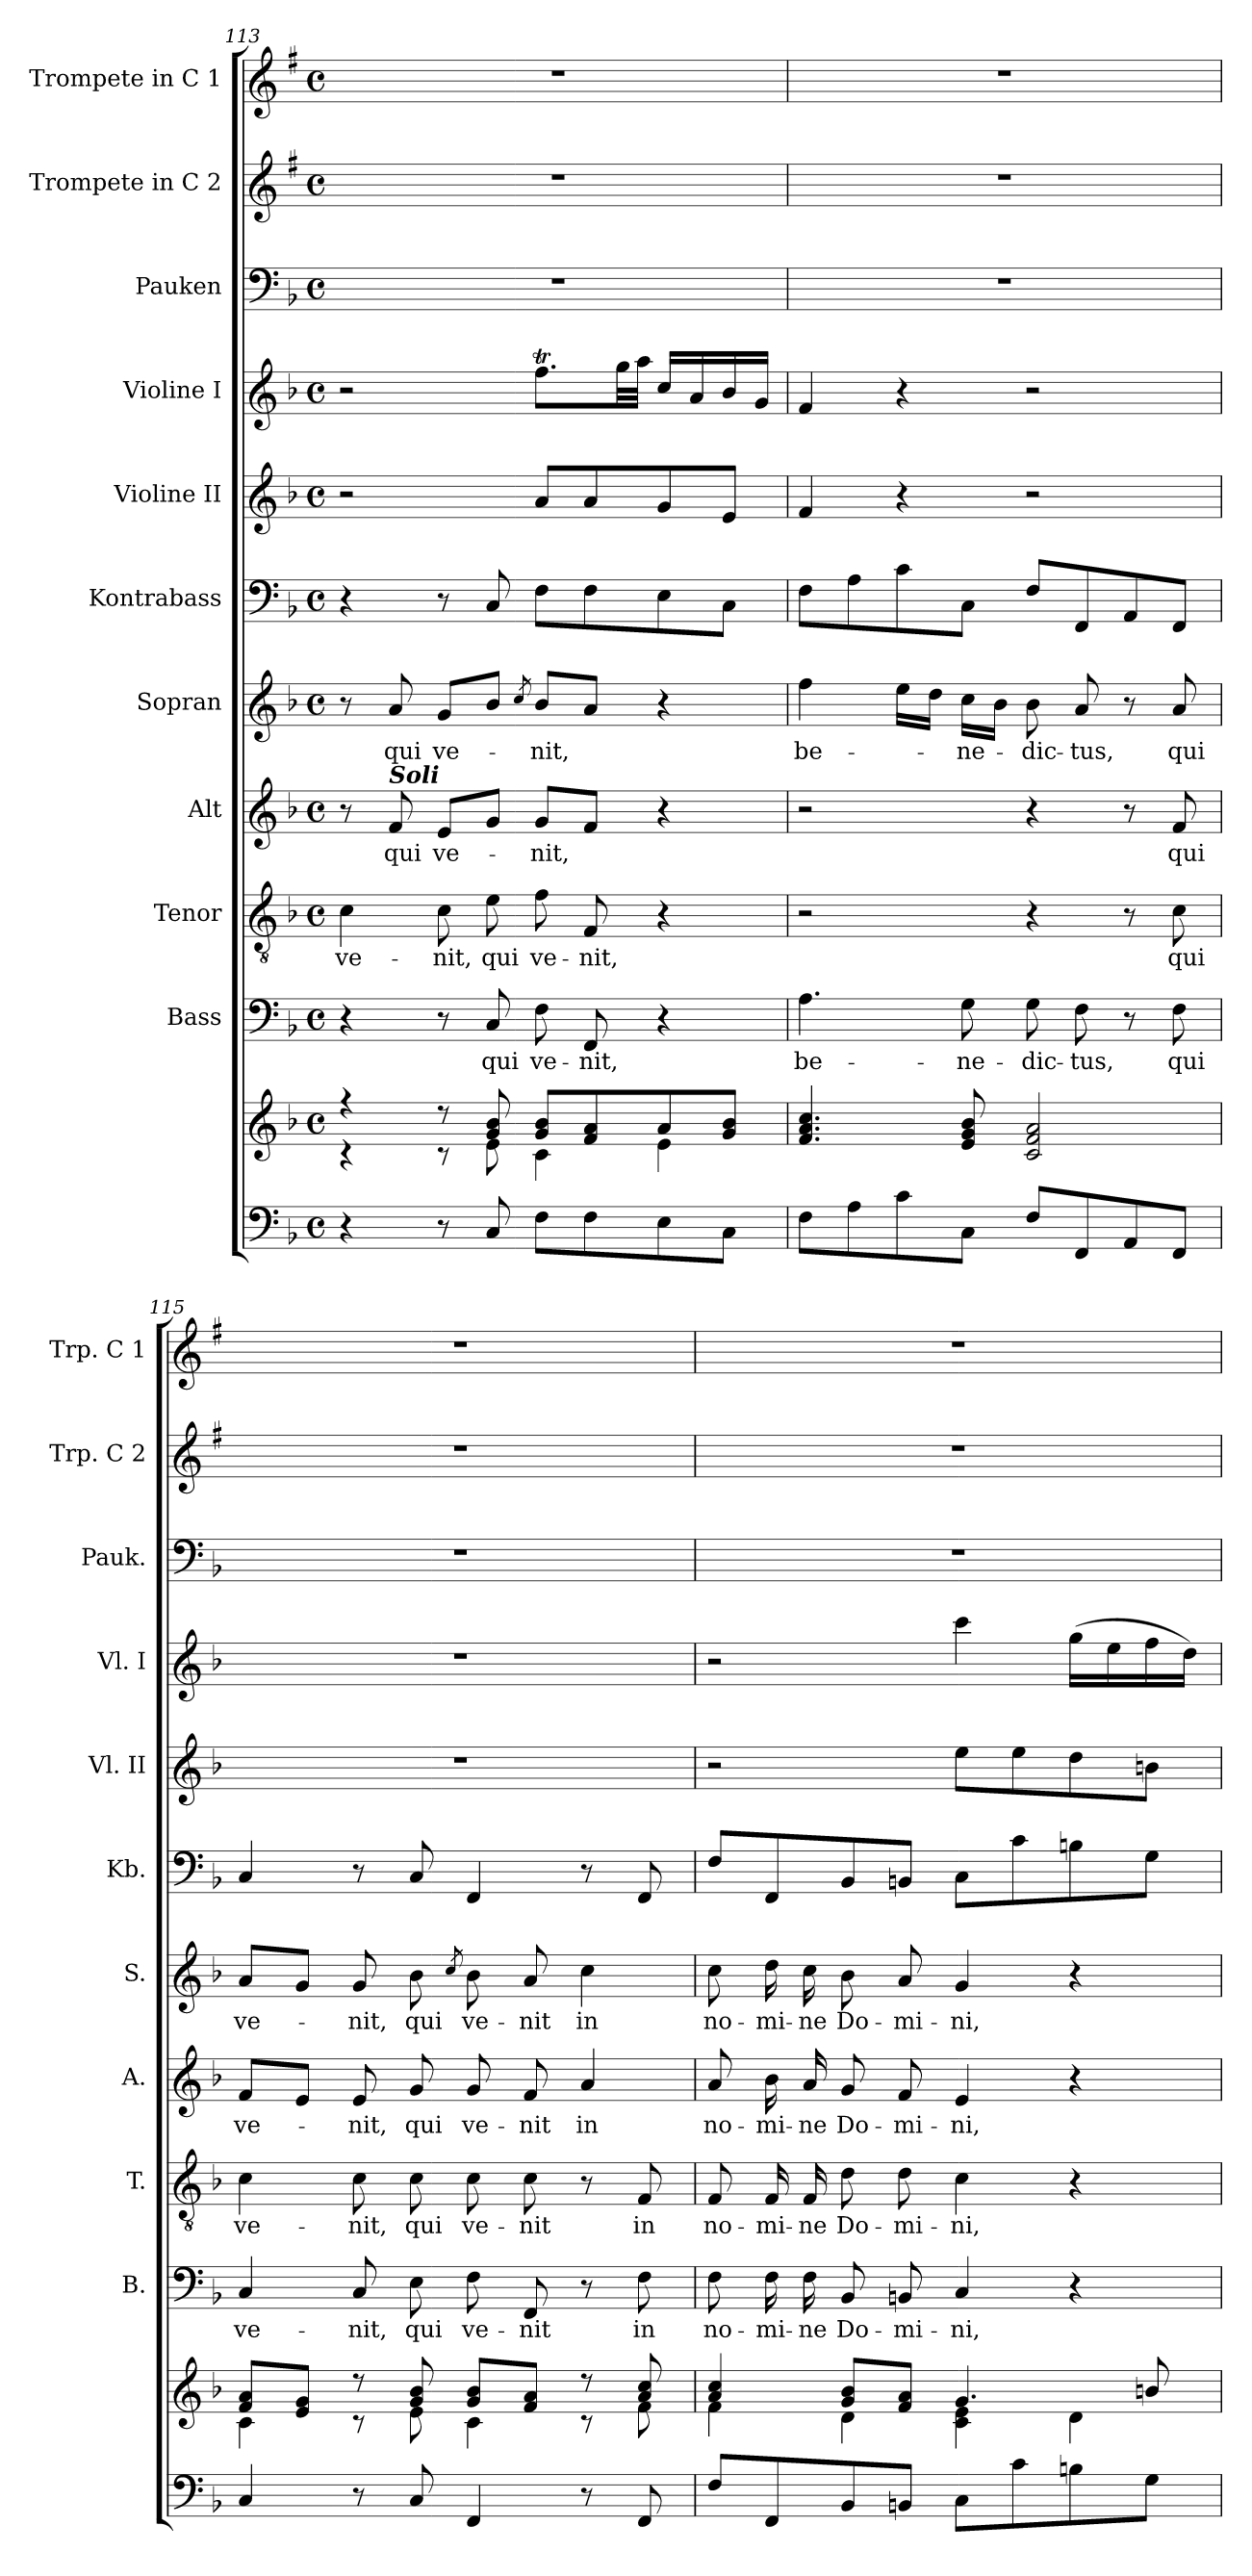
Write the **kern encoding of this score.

**kern	**kern	**kern	**text	**kern	**text	**kern	**text	**kern	**text	**kern	**kern	**kern	**kern	**kern	**kern
*part11	*part11	*part10	*part10	*part9	*part9	*part8	*part8	*part7	*part7	*part6	*part5	*part4	*part3	*part2	*part1
*staff12	*staff11	*staff10	*staff10	*staff9	*staff9	*staff8	*staff8	*staff7	*staff7	*staff6	*staff5	*staff4	*staff3	*staff2	*staff1
*	*	*I"Bass	*	*I"Tenor	*	*I"Alt	*	*I"Sopran	*	*I"Kontrabass	*I"Violine II	*I"Violine I	*I"Pauken	*I"Trompete in C 2	*I"Trompete in C 1
*	*	*I'B.	*	*I'T.	*	*I'A.	*	*I'S.	*	*I'Kb.	*I'Vl. II	*I'Vl. I	*I'Pauk.	*I'Trp. C 2	*I'Trp. C 1
*clefF4	*clefG2	*clefF4	*	*clefGv2	*	*clefG2	*	*clefG2	*	*clefF4	*clefG2	*clefG2	*clefF4	*clefG2	*clefG2
*	*	*	*	*	*	*	*	*	*	*ITrd7c12	*	*	*	*ITrd1c2	*ITrd1c2
*k[b-]	*k[b-]	*k[b-]	*	*k[b-]	*	*k[b-]	*	*k[b-]	*	*k[b-]	*k[b-]	*k[b-]	*k[b-]	*k[b-]	*k[b-]
*F:	*F:	*F:	*	*F:	*	*F:	*	*F:	*	*F:	*F:	*F:	*F:	*F:	*F:
*M4/4	*M4/4	*M4/4	*	*M4/4	*	*M4/4	*	*M4/4	*	*M4/4	*M4/4	*M4/4	*M4/4	*M4/4	*M4/4
*met(c)	*met(c)	*met(c)	*	*met(c)	*	*met(c)	*	*met(c)	*	*met(c)	*met(c)	*met(c)	*met(c)	*met(c)	*met(c)
=113	=113	=113	=113	=113	=113	=113	=113	=113	=113	=113	=113	=113	=113	=113	=113
*	*^	*	*	*	*	*	*	*	*	*	*	*	*	*	*
!	!	!	!	!	!	!LO:LY:b	!	!	!	!	!	!	!	!	!	!
4r	4r	4r	4r	.	4c\	ve-	8r	.	8r	.	4r	2r	2r	1r	1r	1r
!	!	!	!	!	!	!	!LO:TX:a:Bi:t=Soli	!	!	!	!	!	!	!	!	!
!	!	!	!	!	!	!	!	!LO:LY:b	!	!LO:LY:b	!	!	!	!	!	!
.	.	.	.	.	.	.	8f/	qui	8a/	qui	.	.	.	.	.	.
!	!	!	!	!	!	!LO:LY:b	!	!LO:LY:b	!	!LO:LY:b	!	!	!	!	!	!
8r	8r	8r	8r	.	8c\	-nit,	8e/L	ve-	8g/L	ve-	8r	.	.	.	.	.
!	!	!	!	!LO:LY:b	!	!LO:LY:b	!	!	!	!	!	!	!	!	!	!
8C/	8g/ 8b-/	8e\	8C/	qui	8e\	qui	8g/J	.	8b-/J	.	8CC/	.	.	.	.	.
.	.	.	.	.	.	.	.	.	8qcc/	.	.	.	.	.	.	.
!	!	!	!	!LO:LY:b	!	!LO:LY:b	!	!LO:LY:b	!	!LO:LY:b	!	!	!	!	!	!
8F\L	8g/ 8b-/L	4c\	8F\	ve-	8f\	ve-	8g/L	-nit,	8b-/L	-nit,	8FF\L	8a/L	8.ffT\L	.	.	.
!	!	!	!	!LO:LY:b	!	!LO:LY:b	!	!	!	!	!	!	!	!	!	!
8F\	8f/ 8a/	.	8FF/	-nit,	8F/	-nit,	8f/J	.	8a/J	.	8FF\	8a/	.	.	.	.
.	.	.	.	.	.	.	.	.	.	.	.	.	32gg\LL	.	.	.
.	.	.	.	.	.	.	.	.	.	.	.	.	32aa\JJJ	.	.	.
8E\	8a/	4e\	4r	.	4r	.	4r	.	4r	.	8EE\	8g/	16cc/LL	.	.	.
.	.	.	.	.	.	.	.	.	.	.	.	.	16a/	.	.	.
8C\J	8g/ 8b-/J	.	.	.	.	.	.	.	.	.	8CC\J	8e/J	16b-/	.	.	.
.	.	.	.	.	.	.	.	.	.	.	.	.	16g/JJ	.	.	.
*	*v	*v	*	*	*	*	*	*	*	*	*	*	*	*	*	*
!!LO:PB:g=z
=114	=114	=114	=114	=114	=114	=114	=114	=114	=114	=114	=114	=114	=114	=114	=114
!	!	!	!LO:LY:b	!	!	!	!	!	!LO:LY:b	!	!	!	!	!	!
8F\L	4.f/ 4.a/ 4.cc/	4.A\	be-	2r	.	2r	.	4ff\	be-	8FF\L	4f/	4f/	1r	1r	1r
8A\	.	.	.	.	.	.	.	.	.	8AA\	.	.	.	.	.
8c\	.	.	.	.	.	.	.	16ee\LL	.	8C\	4r	4r	.	.	.
.	.	.	.	.	.	.	.	16dd\JJ	.	.	.	.	.	.	.
!	!	!	!LO:LY:b	!	!	!	!	!	!LO:LY:b	!	!	!	!	!	!
8C\J	8e/ 8g/ 8b-/	8G\	-ne-	.	.	.	.	16cc\LL	-ne-	8CC\J	.	.	.	.	.
.	.	.	.	.	.	.	.	16b-\JJ	.	.	.	.	.	.	.
!	!	!	!LO:LY:b	!	!	!	!	!	!LO:LY:b	!	!	!	!	!	!
8F/L	2c/ 2f/ 2a/	8G\	-dic-	4r	.	4r	.	8b-\	-dic-	8FF/L	2r	2r	.	.	.
!	!	!	!LO:LY:b	!	!	!	!	!	!LO:LY:b	!	!	!	!	!	!
8FF/	.	8F\	-tus,	.	.	.	.	8a/	-tus,	8FFF/	.	.	.	.	.
8AA/	.	8r	.	8r	.	8r	.	8r	.	8AAA/	.	.	.	.	.
!	!	!	!LO:LY:b	!	!LO:LY:b	!	!LO:LY:b	!	!LO:LY:b	!	!	!	!	!	!
8FF/J	.	8F\	qui	8c\	qui	8f/	qui	8a/	qui	8FFF/J	.	.	.	.	.
=115	=115	=115	=115	=115	=115	=115	=115	=115	=115	=115	=115	=115	=115	=115	=115
*	*^	*	*	*	*	*	*	*	*	*	*	*	*	*	*
!	!	!	!	!LO:LY:b	!	!LO:LY:b	!	!LO:LY:b	!	!LO:LY:b	!	!	!	!	!	!
4C/	8f/ 8a/L	4c\	4C/	ve-	4c\	ve-	8f/L	ve-	8a/L	ve-	4CC/	1r	1r	1r	1r	1r
.	8e/ 8g/J	.	.	.	.	.	8e/J	.	8g/J	.	.	.	.	.	.	.
!	!	!	!	!LO:LY:b	!	!LO:LY:b	!	!LO:LY:b	!	!LO:LY:b	!	!	!	!	!	!
8r	8r	8r	8C/	-nit,	8c\	-nit,	8e/	-nit,	8g/	-nit,	8r	.	.	.	.	.
!	!	!	!	!LO:LY:b	!	!LO:LY:b	!	!LO:LY:b	!	!LO:LY:b	!	!	!	!	!	!
8C/	8g/ 8b-/	8e\	8E\	qui	8c\	qui	8g/	qui	8b-\	qui	8CC/	.	.	.	.	.
.	.	.	.	.	.	.	.	.	8qcc/	.	.	.	.	.	.	.
!	!	!	!	!LO:LY:b	!	!LO:LY:b	!	!LO:LY:b	!	!LO:LY:b	!	!	!	!	!	!
4FF/	8g/ 8b-/L	4c\	8F\	ve-	8c\	ve-	8g/	ve-	8b-\	ve-	4FFF/	.	.	.	.	.
!	!	!	!	!LO:LY:b	!	!LO:LY:b	!	!LO:LY:b	!	!LO:LY:b	!	!	!	!	!	!
.	8f/ 8a/J	.	8FF/	-nit	8c\	-nit	8f/	-nit	8a/	-nit	.	.	.	.	.	.
!	!	!	!	!	!	!	!	!LO:LY:b	!	!LO:LY:b	!	!	!	!	!	!
8r	8r	8r	8r	.	8r	.	4a/	in	4cc\	in	8r	.	.	.	.	.
!	!	!	!	!LO:LY:b	!	!LO:LY:b	!	!	!	!	!	!	!	!	!	!
8FF/	8a/ 8cc/	8f\	8F\	in	8F/	in	.	.	.	.	8FFF/	.	.	.	.	.
=116	=116	=116	=116	=116	=116	=116	=116	=116	=116	=116	=116	=116	=116	=116	=116	=116
!	!	!	!	!LO:LY:b	!	!LO:LY:b	!	!LO:LY:b	!	!LO:LY:b	!	!	!	!	!	!
8F/L	4a/ 4cc/	4f\	8F\	no-	8F/	no-	8a/	no-	8cc\	no-	8FF/L	2r	2r	1r	1r	1r
!	!	!	!	!LO:LY:b	!	!LO:LY:b	!	!LO:LY:b	!	!LO:LY:b	!	!	!	!	!	!
8FF/	.	.	16F\	-mi-	16F/	-mi-	16b-\	-mi-	16dd\	-mi-	8FFF/	.	.	.	.	.
!	!	!	!	!LO:LY:b	!	!LO:LY:b	!	!LO:LY:b	!	!LO:LY:b	!	!	!	!	!	!
.	.	.	16F\	-ne	16F/	-ne	16a/	-ne	16cc\	-ne	.	.	.	.	.	.
!	!	!	!	!LO:LY:b	!	!LO:LY:b	!	!LO:LY:b	!	!LO:LY:b	!	!	!	!	!	!
8BB-/	8g/ 8b-/L	4d\	8BB-/	Do-	8d\	Do-	8g/	Do-	8b-\	Do-	8BBB-/	.	.	.	.	.
!	!	!	!	!LO:LY:b	!	!LO:LY:b	!	!LO:LY:b	!	!LO:LY:b	!	!	!	!	!	!
8BBn/J	8f/ 8a/J	.	8BBn/	-mi-	8d\	-mi-	8f/	-mi-	8a/	-mi-	8BBBn/J	.	.	.	.	.
!	!	!	!	!LO:LY:b	!	!LO:LY:b	!	!LO:LY:b	!	!LO:LY:b	!	!	!	!	!	!
8C\L	4.g/	4c\ 4e\	4C/	-ni,	4c\	-ni,	4e/	-ni,	4g/	-ni,	8CC\L	8ee\L	4ccc\	.	.	.
8c\	.	.	.	.	.	.	.	.	.	.	8C\	8ee\	.	.	.	.
8Bn\	.	4d\	4r	.	4r	.	4r	.	4r	.	8BBn\	8dd\	(>16gg\LL	.	.	.
.	.	.	.	.	.	.	.	.	.	.	.	.	16ee\	.	.	.
8G\J	8bn/	.	.	.	.	.	.	.	.	.	8GG\J	8bn\J	16ff\	.	.	.
.	.	.	.	.	.	.	.	.	.	.	.	.	16dd\JJ)	.	.	.
*	*v	*v	*	*	*	*	*	*	*	*	*	*	*	*	*	*
=	=	=	=	=	=	=	=	=	=	=	=	=	=	=	=
*-	*-	*-	*-	*-	*-	*-	*-	*-	*-	*-	*-	*-	*-	*-	*-
